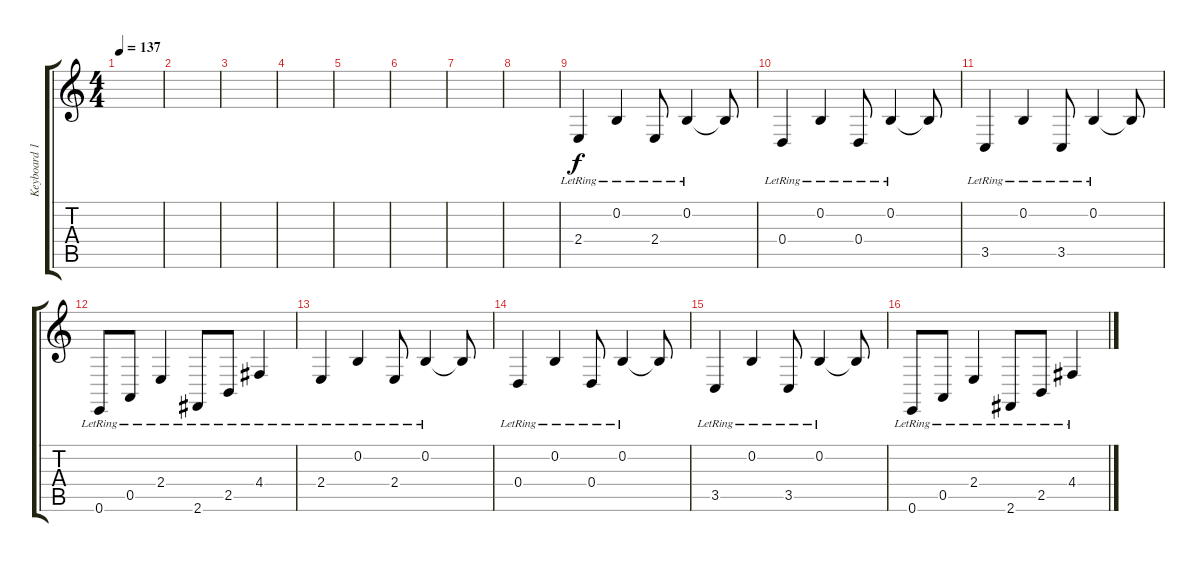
\track ("Keyboard 1" "Keyboard 1") {instrument brightacousticpiano}
\staff {score tabs}
\tuning (E4 B3 G3 D3 A2 E2) {hide}
\ts (4 4)
\tempo 137
\clef g2
\ks c
|
|
|
|
|
|
|
|
2.4{lr}.4 0.2{lr}.4 2.4{lr}.8 0.2{lr}.4 0.2{t}.8 |
0.4{lr}.4 0.2{lr}.4 0.4{lr}.8 0.2{lr}.4 0.2{t}.8 |
3.5{lr}.4 0.2{lr}.4 3.5{lr}.8 0.2{lr}.4 0.2{t}.8 |
0.6{lr}.8 0.5{lr}.8 2.4{lr}.4 2.6{lr}.8 2.5{lr}.8 4.4{lr}.4 |
2.4{lr}.4 0.2{lr}.4 2.4{lr}.8 0.2{lr}.4 0.2{t}.8 |
0.4{lr}.4 0.2{lr}.4 0.4{lr}.8 0.2{lr}.4 0.2{t}.8 |
3.5{lr}.4 0.2{lr}.4 3.5{lr}.8 0.2{lr}.4 0.2{t}.8 |
0.6{lr}.8 0.5{lr}.8 2.4{lr}.4 2.6{lr}.8 2.5{lr}.8 4.4{lr}.4
